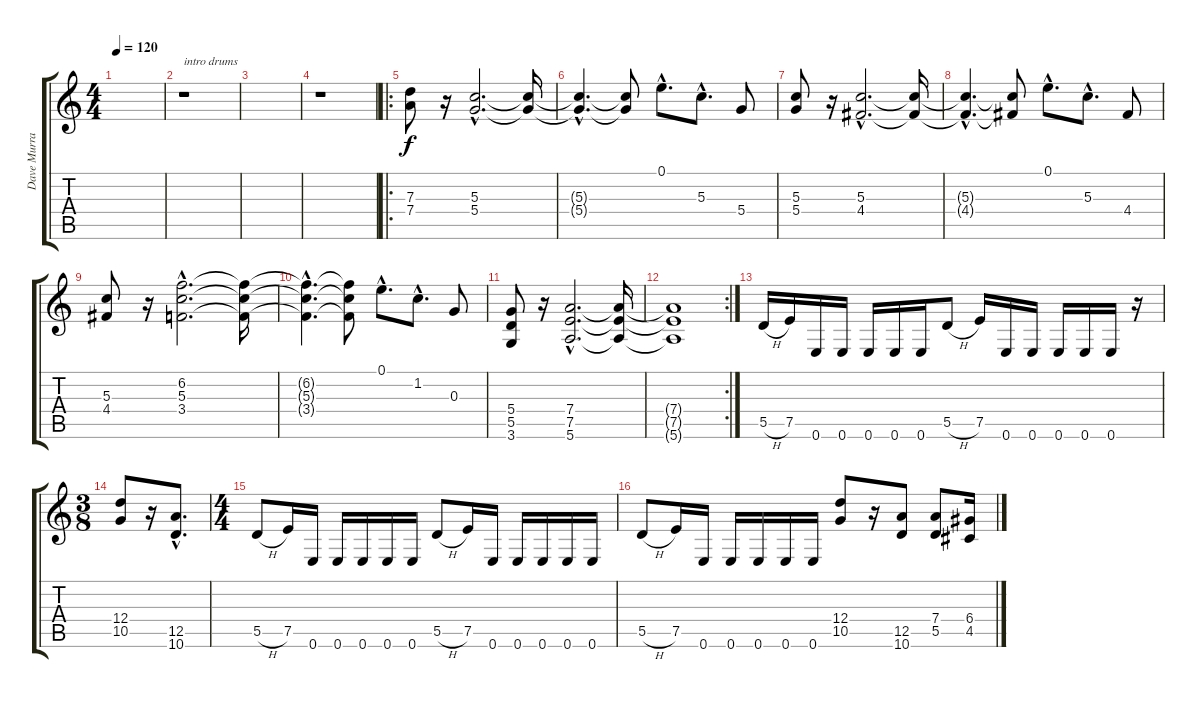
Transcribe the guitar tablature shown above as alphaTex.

\track ("Dave Murray" "Dave Murra") {instrument distortionguitar}
\staff {score tabs}
\tuning (E4 B3 G3 D3 A2 E2) {hide}
\ts (4 4)
\tempo 120
\clef g2
\ks c
|
r.1{txt "intro drums"} |
|
r.1 |
\ro
(7.3 7.4).8 r.16 (5.3{hac} 5.4{hac}).2{d} (5.3{t} 5.4{t}).16 |
(5.3{hac t} 5.4{hac t}).4{d} (5.3{t} 5.4{t}).8 0.1{hac}.8{d} 5.3{hac}.8{d} 5.4.8 |
(5.3 5.4).8 r.16 (5.3{hac} 4.4{hac}).2{d} (5.3{t} 4.4{t}).16 |
(5.3{hac t} 4.4{hac t}).4{d} (5.3{t} 4.4{t}).8 0.1{hac}.8{d} 5.3{hac}.8{d} 4.4.8 |
(5.3 4.4).8 r.16 (6.2{hac} 5.3{hac} 3.4{hac}).2{d} (6.2{t} 5.3{t} 3.4{t}).16 |
(6.2{hac t} 5.3{hac t} 3.4{hac t}).4{d} (6.2{t} 5.3{t} 3.4{t}).8 0.1{hac}.8{d} 1.2{hac}.8{d} 0.3.8 |
(5.4 5.5 3.6).8 r.16 (7.4{hac} 7.5{hac} 5.6{hac}).2{d} (7.4{t} 7.5{t} 5.6{t}).16 |
\rc 2
(7.4{t} 7.5{t} 5.6{t}).1 |
5.5{h}.16 7.5.16 0.6.16 0.6.16 0.6.16 0.6.16 0.6.16 5.5{h}.8 7.5.16 0.6.16 0.6.16 0.6.16 0.6.16 0.6.16 r.16 |
\ts (3 8)
(12.4 10.5).8 r.16 (12.5{hac} 10.6{hac}).8{d} |
\ts (4 4)
5.5{h}.8 7.5.16 0.6.16 0.6.16 0.6.16 0.6.16 0.6.16 5.5{h}.8 7.5.16 0.6.16 0.6.16 0.6.16 0.6.16 0.6.16 |
5.5{h}.8 7.5.16 0.6.16 0.6.16 0.6.16 0.6.16 0.6.16 (12.4 10.5).8 r.16 (12.5 10.6).8 (7.4 5.5).8 (6.4 4.5).16
